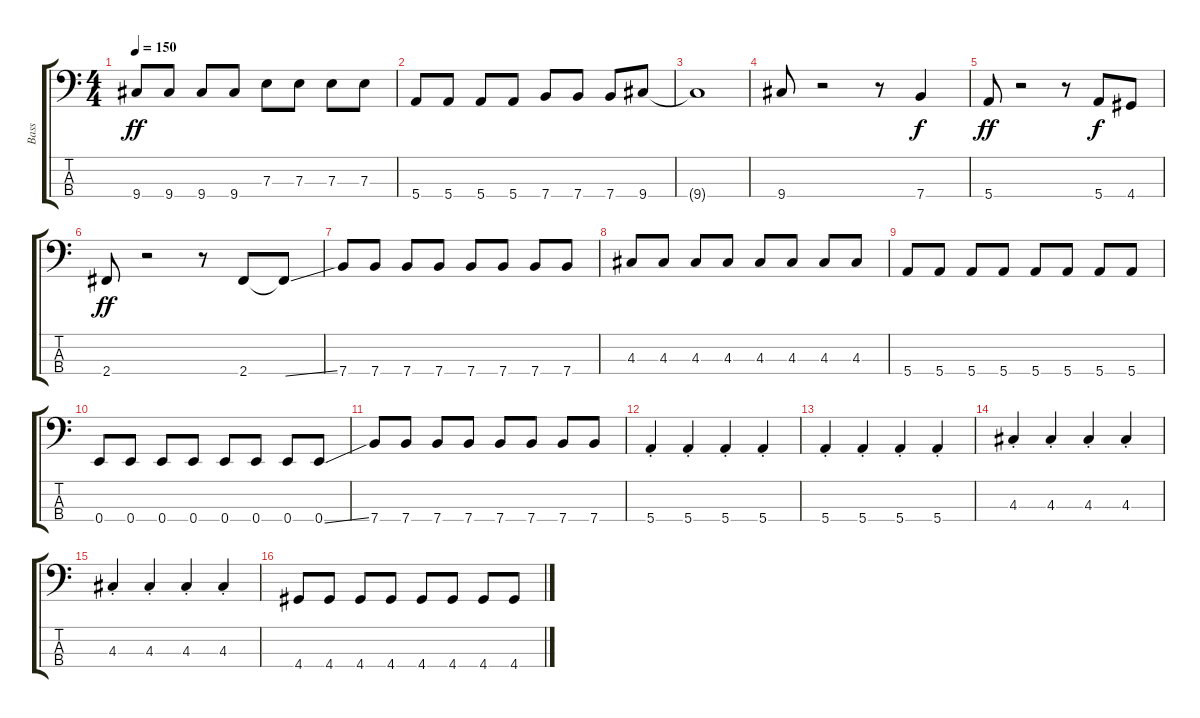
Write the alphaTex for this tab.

\track ("Bass" "Bass") {instrument electricbassfinger}
\staff {score tabs}
\tuning (G2 D2 A1 E1) {hide}
\ts (4 4)
\tempo 150
\clef f4
\ks c
9.4.8{dy ff} 9.4.8 9.4.8 9.4.8 7.3.8 7.3.8 7.3.8 7.3.8 |
5.4.8 5.4.8 5.4.8 5.4.8 7.4.8 7.4.8 7.4.8 9.4.8 |
9.4{t}.1 |
9.4.8 r.2 r.8 7.4.4{dy f} |
5.4.8{dy ff} r.2 r.8 5.4.8{dy f} 4.4.8 |
2.4.8{dy ff} r.2 r.8 2.4.8 2.4{ss t}.8 |
7.4.8 7.4.8 7.4.8 7.4.8 7.4.8 7.4.8 7.4.8 7.4.8 |
4.3.8 4.3.8 4.3.8 4.3.8 4.3.8 4.3.8 4.3.8 4.3.8 |
5.4.8 5.4.8 5.4.8 5.4.8 5.4.8 5.4.8 5.4.8 5.4.8 |
0.4.8 0.4.8 0.4.8 0.4.8 0.4.8 0.4.8 0.4.8 0.4{ss}.8 |
7.4.8 7.4.8 7.4.8 7.4.8 7.4.8 7.4.8 7.4.8 7.4.8 |
5.4{st}.4 5.4{st}.4 5.4{st}.4 5.4{st}.4 |
5.4{st}.4 5.4{st}.4 5.4{st}.4 5.4{st}.4 |
4.3{st}.4 4.3{st}.4 4.3{st}.4 4.3{st}.4 |
4.3{st}.4 4.3{st}.4 4.3{st}.4 4.3{st}.4 |
4.4.8 4.4.8 4.4.8 4.4.8 4.4.8 4.4.8 4.4.8 4.4.8
